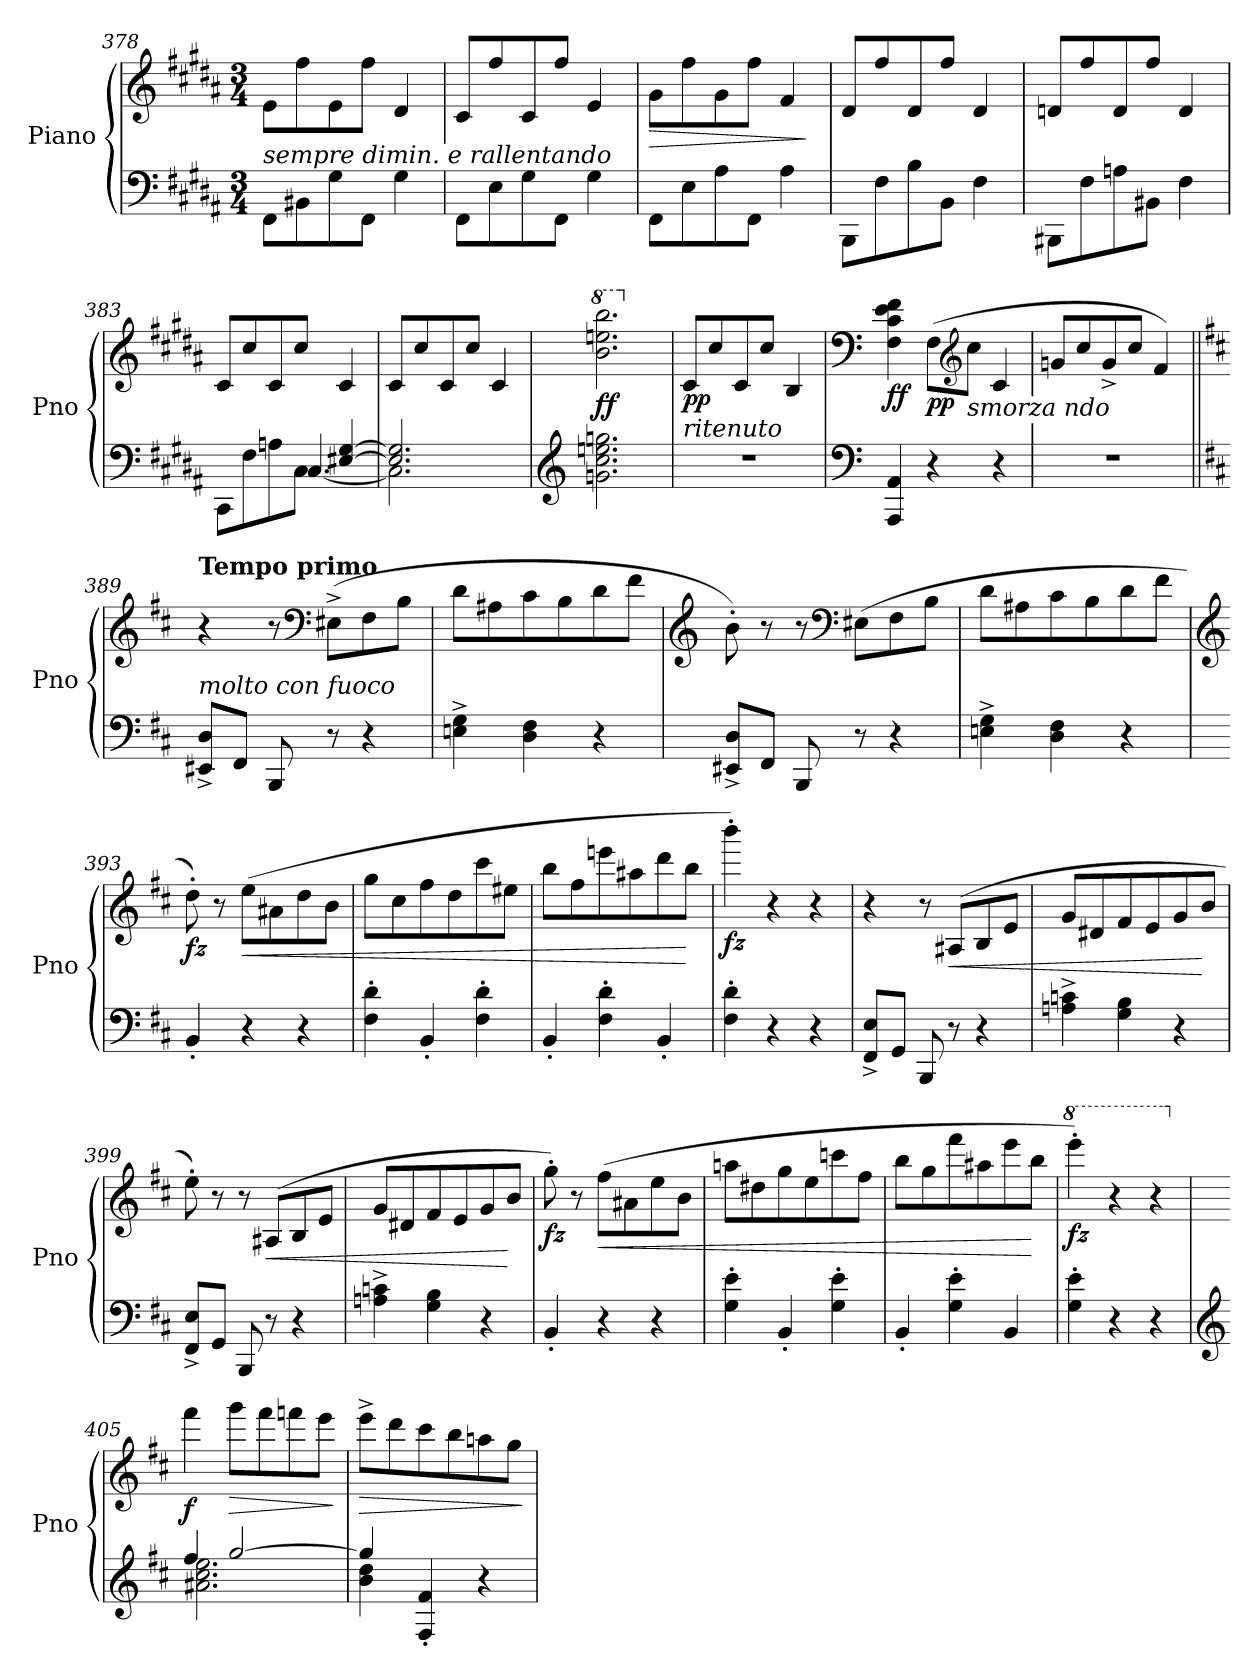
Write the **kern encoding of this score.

**kern	**kern	**dynam
*part1	*part1	*part1
*staff2	*staff1	*staff1/2
*I"Piano	*	*
*I'Pno	*	*
*clefF4	*clefG2	*
*k[f#c#g#d#a#]	*k[f#c#g#d#a#]	*
*M3/4	*M3/4	*
=378	=378	=378
!LO:TX:a:i:t=sempre dimin. e rallentando	!	!
8FF#\L	8e\L	.
8BB#X\	8ff#\	.
8G#\	8e\	.
8FF#\J	8ff#\J	.
4G#\	4d#/	.
=379	=379	=379
8FF#\L	8c#/L	.
8E\	8ff#/	.
8G#\	8c#/	.
8FF#\J	8ff#/J	.
4G#\	4e/	.
=380	=380	=380
!	!	!LO:HP:b
8FF#\L	8g#\L	>
8E\	8ff#\	.
8A#\	8g#\	.
8FF#\J	8ff#\J	.
4A#\	4f#/	.
.	.	]
=381	=381	=381
8BBB\L	8d#/L	.
8F#\	8ff#/	.
8B\	8d#/	.
8BB\J	8ff#/J	.
4F#\	4d#/	.
=382	=382	=382
8BBB#X\L	8dn/L	.
8F#\	8ff#/	.
8An\	8d/	.
8BB#X\J	8ff#/J	.
4F#\	4d/	.
!!LO:PB:g=z
=383	=383	=383
*^	*	*
8CC#\L	4.ryy	8c#/L	.
8F#\	.	8cc#/	.
8An\	.	8c#/	.
8C#\J	[4.C#/	8cc#/J	.
[4E#X/ [4G#/	.	4c#/	.
=384	=384	=384	=384
2.E#/] 2.G#/]	2.C#\]	8c#/L	.
.	.	8cc#/	.
.	.	8c#/	.
.	.	8cc#/J	.
.	.	4c#/	.
*v	*v	*	*
=385	=385	=385
*clefG2	*	*
*	*8va	*
!	!	!LO:DY:b
2.gn\ 2.cc#\ 2.een\ 2.ggn\	2.bb\ 2.eeen\ 2.bbb\	ff
=386	=386	=386
*	*X8va	*
!LO:TX:a:i:t=ritenuto	!	!
!	!	!LO:DY:b
2.r	8c#/L	pp
.	8cc#/	.
.	8c#/	.
.	8cc#/J	.
.	4B/	.
=387	=387	=387
*clefF4	*clefF4	*
!	!	!LO:DY:b
4AAA#/ 4AA#/	4F#\ 4c#\ 4e\ 4f#\	ff
!	!	!LO:DY:b
4r	(8F#\L	pp
*	*clefG2	*
!	!LO:TX:b:i:t=smorza ndo	!
.	8cc#\J	.
4r	4c#/	.
=388	=388	=388
2.r	8gn/L	.
.	8cc#/	.
.	8g^/	.
.	8cc#/J	.
.	4f#/)	.
!!LO:LB:g=z
=389||	=389||	=389||
*k[f#c#]	*k[f#c#]	*
!	!LO:TX:a:B:t=Tempo primo	!
!LO:TX:a:i:t=molto con fuoco	!	!
8EE#X/^ 8D/^L	4r	.
8FF#/J	.	.
8BBB/	8r	.
*	*clefF4	*
8r	(8E#X^\L	.
4r	8F#\	.
.	8B\J	.
=390	=390	=390
4En\^ 4G\^	8d\L	.
.	8A#X\	.
4D\ 4F#\	8c#\	.
.	8B\	.
4r	8d\	.
.	8f#\J	.
=391	=391	=391
*	*clefG2	*
8EE#X/^ 8D/^L	8b'\)	.
8FF#/J	8r	.
8BBB/	8r	.
*	*clefF4	*
8r	(8E#X\L	.
4r	8F#\	.
.	8B\J	.
=392	=392	=392
4En\^ 4G\^	8d\L	.
.	8A#X\	.
4D\ 4F#\	8c#\	.
.	8B\	.
4r	8d\	.
.	8f#\J	.
=393	=393	=393
*	*clefG2	*
!	!	!LO:DY:b
4BB'/	8dd'\)	fz
.	8r	.
!	!	!LO:HP:b
4r	(8ee\L	<
.	8a#X\	.
4r	8dd\	.
.	8b\J	.
!!LO:LB:g=z
=394	=394	=394
4F#\' 4d\'	8gg\L	.
.	8cc#\	.
4BB'/	8ff#\	.
.	8dd\	.
4F#\' 4d\'	8ccc#\	.
.	8ee#X\J	.
!!LO:LB:g=z
=395	=395	=395
4BB'/	8bb\L	.
.	8ff#\	.
4F#\' 4d\'	8eeen\	.
.	8aa#X\	.
4BB'/	8ddd\	.
.	8bb\J	[
=396	=396	=396
!	!	!LO:DY:b
4F#\' 4d\'	4bbb'\)	fz
4r	4r	.
4r	4r	.
=397	=397	=397
8FF#/^ 8E/^L	4r	.
8GG/J	.	.
8BBB/	8r	.
!	!	!LO:HP:b
8r	(8A#X/L	<
4r	8B/	.
.	8e/J	.
=398	=398	=398
4An\^ 4cn\^	8g/L	.
.	8d#X/	.
4G\ 4B\	8f#/	.
.	8e/	.
4r	8g/	.
.	8b/J	[
=399	=399	=399
8FF#/^ 8E/^L	8ee'\)	.
8GG/J	8r	.
8BBB/	8r	.
!	!	!LO:HP:b
8r	(8A#X/L	<
4r	8B/	.
.	8e/J	.
=400	=400	=400
4An\^ 4cn\^	8g/L	.
.	8d#X/	.
4G\ 4B\	8f#/	.
.	8e/	.
4r	8g/	.
.	8b/J	[
!!LO:LB:g=z
=401	=401	=401
!	!	!LO:DY:b
4BB'/	8gg'\)	fz
.	8r	.
!	!	!LO:HP:b
4r	(8ff#\L	<
.	8a#X\	.
4r	8ee\	.
.	8b\J	.
!!LO:LB:g=z
=402	=402	=402
4G\' 4e\'	8aan\L	.
.	8dd#X\	.
4BB'/	8gg\	.
.	8ee\	.
4G\' 4e\'	8cccn\	.
.	8ff#\J	.
=403	=403	=403
4BB'/	8bb\L	.
.	8gg\	.
4G\' 4e\'	8fff#\	.
.	8aa#X\	.
4BB/	8eee\	.
.	8bb\J	[
=404	=404	=404
*	*8va	*
!	!	!LO:DY:b
4G\' 4e\'	4eeee'\)	fz
4r	4r	.
4r	4r	.
=405	=405	=405
*clefG2	*	*
*^	*	*
*	*	*X8va	*
!	!	!	!LO:DY:b
4ff#/	2.a#X\ 2.cc#\ 2.ee\	4fff#\	f
!	!	!	!LO:HP:b
[2gg/	.	8ggg\L	>
.	.	8fff#\	.
.	.	8fffn\	.
.	.	8eee\J	.
*v	*v	*	*
.	.	]
=406	=406	=406
*^	*	*
!	!	!	!LO:HP:b
4gg/]	4b\ 4dd\	8eee^\L	>
.	.	8ddd\	.
4F#/' 4f#/'	2ryy	8ccc#\	.
.	.	8bb\	.
4r	.	8aan\	.
.	.	8gg\J	.
*v	*v	*	*
.	.	]
=	=	=
*-	*-	*-
